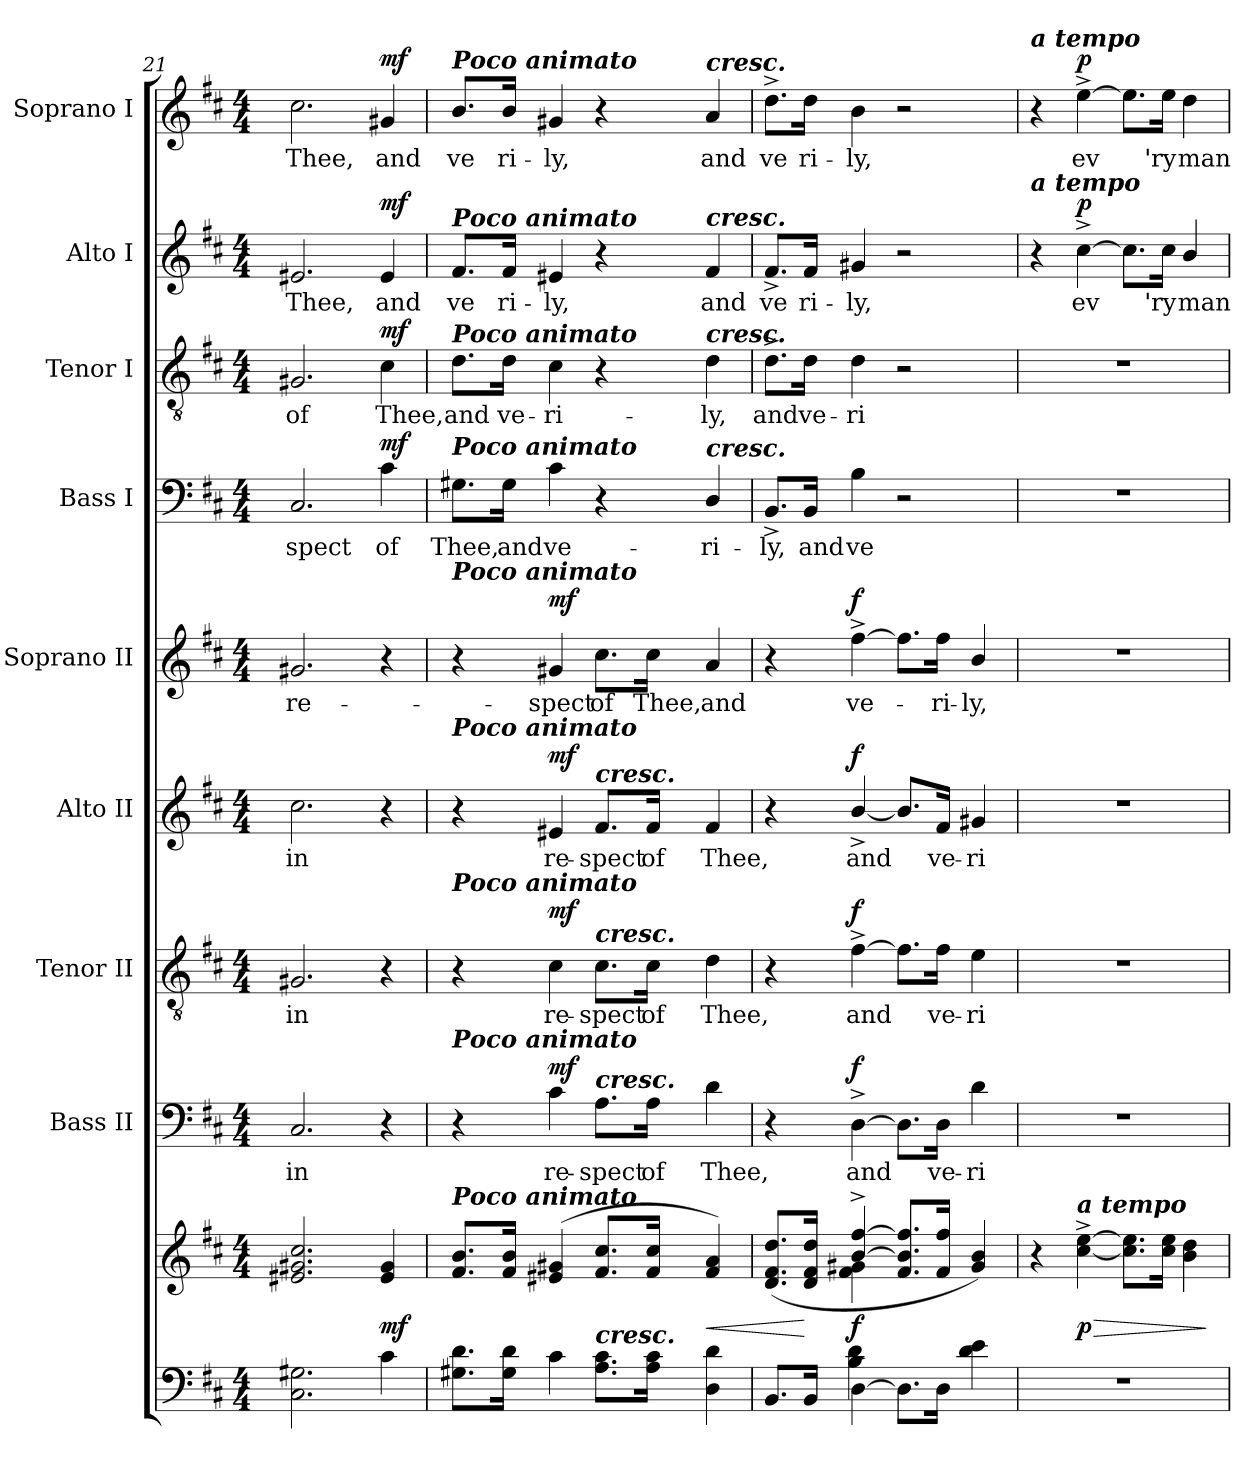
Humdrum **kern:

**kern	**kern	**dynam	**kern	**text	**dynam	**kern	**text	**dynam	**kern	**text	**dynam	**kern	**text	**dynam	**kern	**text	**dynam	**kern	**text	**dynam	**kern	**text	**dynam	**kern	**text	**dynam
*part10	*part9	*part9	*part8	*part8	*part8	*part7	*part7	*part7	*part6	*part6	*part6	*part5	*part5	*part5	*part4	*part4	*part4	*part3	*part3	*part3	*part2	*part2	*part2	*part1	*part1	*part1
*staff10	*staff9	*staff9	*staff8	*staff8	*staff8	*staff7	*staff7	*staff7	*staff6	*staff6	*staff6	*staff5	*staff5	*staff5	*staff4	*staff4	*staff4	*staff3	*staff3	*staff3	*staff2	*staff2	*staff2	*staff1	*staff1	*staff1
*	*	*	*I"Bass II	*	*	*I"Tenor II	*	*	*I"Alto II	*	*	*I"Soprano II	*	*	*I"Bass I	*	*	*I"Tenor I	*	*	*I"Alto I	*	*	*I"Soprano I	*	*
*	*	*	*I'B2	*	*	*I'T2	*	*	*I'A2	*	*	*I'S2	*	*	*I'B1	*	*	*I'T1	*	*	*I'A1	*	*	*I'S1	*	*
*clefF4	*clefG2	*	*clefF4	*	*	*clefGv2	*	*	*clefG2	*	*	*clefG2	*	*	*clefF4	*	*	*clefGv2	*	*	*clefG2	*	*	*clefG2	*	*
*k[f#c#]	*k[f#c#]	*	*k[f#c#]	*	*	*k[f#c#]	*	*	*k[f#c#]	*	*	*k[f#c#]	*	*	*k[f#c#]	*	*	*k[f#c#]	*	*	*k[f#c#]	*	*	*k[f#c#]	*	*
*D:	*D:	*	*D:	*	*	*D:	*	*	*D:	*	*	*D:	*	*	*D:	*	*	*D:	*	*	*D:	*	*	*D:	*	*
*M4/4	*M4/4	*	*M4/4	*	*	*M4/4	*	*	*M4/4	*	*	*M4/4	*	*	*M4/4	*	*	*M4/4	*	*	*M4/4	*	*	*M4/4	*	*
=21	=21	=21	=21	=21	=21	=21	=21	=21	=21	=21	=21	=21	=21	=21	=21	=21	=21	=21	=21	=21	=21	=21	=21	=21	=21	=21
*^	*^	*	*	*	*	*	*	*	*	*	*	*	*	*	*	*	*	*	*	*	*	*	*	*	*	*
!	!	!	!	!	!	!LO:LY:b	!	!	!LO:LY:b	!	!	!LO:LY:b	!	!	!LO:LY:b	!	!	!LO:LY:b	!	!	!LO:LY:b	!	!	!LO:LY:b	!	!	!LO:LY:b	!
1ryy	2.C#\ 2.G#X\	2.e#/ 2.g#/ 2.cc#/	1ryy	.	2.C#/	in	.	2.G#X/	in	.	2.cc#\	in	.	2.g#X/	re-	.	2.C#/	-spect	.	2.G#X/	of	.	2.e#X/	Thee,	.	2.cc#\	Thee,	.
!	!	!	!	!LO:DY:b	!	!	!	!	!	!	!	!	!	!	!	!	!	!LO:LY:b	!LO:DY:b	!	!LO:LY:b	!LO:DY:b	!	!LO:LY:b	!LO:DY:b	!	!LO:LY:b	!LO:DY:b
.	4c#\	4e#/ 4g#/	.	mf	4r	.	.	4r	.	.	4r	.	.	4r	.	.	4c#\	of	mf	4c#\	Thee,	mf	4e#/	and	mf	4g#X/	and	mf
!!LO:PB:g=z
=22	=22	=22	=22	=22	=22	=22	=22	=22	=22	=22	=22	=22	=22	=22	=22	=22	=22	=22	=22	=22	=22	=22	=22	=22	=22	=22	=22	=22
!	!	!	!	!	!	!	!	!	!	!	!	!	!	!	!	!	!	!	!	!	!	!	!	!	!	!LO:TX:a:Bi:t=Poco animato	!	!
!	!	!	!	!	!	!	!	!	!	!	!	!	!	!	!	!	!	!	!	!	!	!	!LO:TX:a:Bi:t=Poco animato	!	!	!	!	!
!	!	!	!	!	!	!	!	!	!	!	!	!	!	!	!	!	!	!	!	!LO:TX:a:Bi:t=Poco animato	!	!	!	!	!	!	!	!
!	!	!	!	!	!	!	!	!	!	!	!	!	!	!	!	!	!LO:TX:a:Bi:t=Poco animato	!	!	!	!	!	!	!	!	!	!	!
!	!	!	!	!	!	!	!	!	!	!	!	!	!	!LO:TX:a:Bi:t=Poco animato	!	!	!	!	!	!	!	!	!	!	!	!	!	!
!	!	!	!	!	!	!	!	!	!	!	!LO:TX:a:Bi:t=Poco animato	!	!	!	!	!	!	!	!	!	!	!	!	!	!	!	!	!
!	!	!	!	!	!	!	!	!LO:TX:a:Bi:t=Poco animato	!	!	!	!	!	!	!	!	!	!	!	!	!	!	!	!	!	!	!	!
!	!	!	!	!	!LO:TX:a:Bi:t=Poco animato	!	!	!	!	!	!	!	!	!	!	!	!	!	!	!	!	!	!	!	!	!	!	!
!	!	!LO:TX:a:Bi:t=Poco animato	!	!	!	!	!	!	!	!	!	!	!	!	!	!	!	!	!	!	!	!	!	!	!	!	!	!
!	!	!	!	!	!	!	!	!	!	!	!	!	!	!	!	!	!	!LO:LY:b	!	!	!LO:LY:b	!	!	!LO:LY:b	!	!	!LO:LY:b	!
8.G#X\ 8.d\L	1ryy	8.f#/ 8.b/L	1ryy	.	4r	.	.	4r	.	.	4r	.	.	4r	.	.	8.G#X\L	Thee,	.	8.d\L	and	.	8.f#/L	ve	.	8.b/L	ve	.
!	!	!	!	!	!	!	!	!	!	!	!	!	!	!	!	!	!	!LO:LY:b	!	!	!LO:LY:b	!	!	!LO:LY:b	!	!	!LO:LY:b	!
16G#\ 16d\Jk	.	16f#/ 16b/Jk	.	.	.	.	.	.	.	.	.	.	.	.	.	.	16G#\Jk	and	.	16d\Jk	ve-	.	16f#/Jk	ri-	.	16b/Jk	ri-	.
!	!	!	!	!	!	!LO:LY:b	!LO:DY:b	!	!LO:LY:b	!LO:DY:b	!	!LO:LY:b	!LO:DY:b	!	!LO:LY:b	!LO:DY:b	!	!LO:LY:b	!	!	!LO:LY:b	!	!	!LO:LY:b	!	!	!LO:LY:b	!
4c#\	.	(>4e#X/ 4g#X/	.	.	4c#\	re-	mf	4c#\	re-	mf	4e#X/	re-	mf	4g#X/	-spect	mf	4c#\	ve-	.	4c#\	-ri-	.	4e#X/	-ly,	.	4g#X/	-ly,	.
!	!	!	!	!	!	!	!	!	!	!	!LO:TX:a:Bi:t=cresc.	!	!	!	!	!	!	!	!	!	!	!	!	!	!	!	!	!
!	!	!	!	!	!	!	!	!LO:TX:a:Bi:t=cresc.	!	!	!	!	!	!	!	!	!	!	!	!	!	!	!	!	!	!	!	!
!	!	!	!	!	!LO:TX:a:Bi:t=cresc.	!	!	!	!	!	!	!	!	!	!	!	!	!	!	!	!	!	!	!	!	!	!	!
!LO:TX:a:Bi:t=cresc.	!	!	!	!	!	!	!	!	!	!	!	!	!	!	!	!	!	!	!	!	!	!	!	!	!	!	!	!
!	!	!	!	!	!	!LO:LY:b	!	!	!LO:LY:b	!	!	!LO:LY:b	!	!	!LO:LY:b	!	!	!	!	!	!	!	!	!	!	!	!	!
8.A\ 8.c#\L	.	8.f#/ 8.cc#/L	.	.	8.A\L	-spect	.	8.c#\L	-spect	.	8.f#/L	-spect	.	8.cc#\L	of	.	4r	.	.	4r	.	.	4r	.	.	4r	.	.
!	!	!	!	!	!	!LO:LY:b	!	!	!LO:LY:b	!	!	!LO:LY:b	!	!	!LO:LY:b	!	!	!	!	!	!	!	!	!	!	!	!	!
16A\ 16c#\Jk	.	16f#/ 16cc#/Jk	.	.	16A\Jk	of	.	16c#\Jk	of	.	16f#/Jk	of	.	16cc#\Jk	Thee,	.	.	.	.	.	.	.	.	.	.	.	.	.
!	!	!	!	!	!	!	!	!	!	!	!	!	!	!	!	!	!	!	!	!	!	!	!	!	!	!LO:TX:a:Bi:t=cresc.	!	!
!	!	!	!	!	!	!	!	!	!	!	!	!	!	!	!	!	!	!	!	!	!	!	!LO:TX:a:Bi:t=cresc.	!	!	!	!	!
!	!	!	!	!	!	!	!	!	!	!	!	!	!	!	!	!	!	!	!	!LO:TX:a:Bi:t=cresc.	!	!	!	!	!	!	!	!
!	!	!	!	!	!	!	!	!	!	!	!	!	!	!	!	!	!LO:TX:a:Bi:t=cresc.	!	!	!	!	!	!	!	!	!	!	!
!	!	!	!	!LO:HP:b	!	!LO:LY:b	!	!	!LO:LY:b	!	!	!LO:LY:b	!	!	!LO:LY:b	!	!	!LO:LY:b	!	!	!LO:LY:b	!	!	!LO:LY:b	!	!	!LO:LY:b	!
4D\ 4d\	.	4f#/ 4a/)	.	<	4d\	Thee,	.	4d\	Thee,	.	4f#/	Thee,	.	4a/	and	.	4D/	-ri-	.	4d\	-ly,	.	4f#/	and	.	4a/	and	.
=23	=23	=23	=23	=23	=23	=23	=23	=23	=23	=23	=23	=23	=23	=23	=23	=23	=23	=23	=23	=23	=23	=23	=23	=23	=23	=23	=23	=23
!	!	!	!	!	!	!	!	!	!	!	!	!	!	!	!	!	!	!LO:LY:b	!	!	!LO:LY:b	!	!	!LO:LY:b	!	!	!LO:LY:b	!
8.BB/L	4ryy	(>8.d/ 8.f#/ 8.dd/L	4ryy	.	4r	.	.	4r	.	.	4r	.	.	4r	.	.	8.BB^</L	-ly,	.	8.d^>\L	and	.	8.f#^</L	ve	.	8.dd^>\L	ve	.
!	!	!	!	!	!	!	!	!	!	!	!	!	!	!	!	!	!	!LO:LY:b	!	!	!LO:LY:b	!	!	!LO:LY:b	!	!	!LO:LY:b	!
16BB/Jk	.	16d/ 16f#/ 16dd/Jk	.	[	.	.	.	.	.	.	.	.	.	.	.	.	16BB/Jk	and	.	16d\Jk	ve-	.	16f#/Jk	ri-	.	16dd\Jk	ri-	.
!	!	!	!	!LO:DY:b	!	!LO:LY:b	!LO:DY:b	!	!LO:LY:b	!LO:DY:b	!	!LO:LY:b	!LO:DY:b	!	!LO:LY:b	!LO:DY:b	!	!LO:LY:b	!	!	!LO:LY:b	!	!	!LO:LY:b	!	!	!LO:LY:b	!
[<4D^<\	4B\ 4d\	[>4b/^> [>4ff#/^>	4f#\ 4g#X\	f	[4D^>\	and	f	[4f#^>\	and	f	[4b^>/	and	f	[4ff#^>\	ve-	f	4B\	ve-	.	4d\	-ri-	.	4g#X/	-ly,	.	4b\	-ly,	.
8.D\L]	2ryy	8.f#/ 8.b/] 8.ff#/]L	2ryy	.	8.D\L]	.	.	8.f#\L]	.	.	8.b/L]	.	.	8.ff#\L]	.	.	2r	.	.	2r	.	.	2r	.	.	2r	.	.
!	!	!	!	!	!	!LO:LY:b	!	!	!LO:LY:b	!	!	!LO:LY:b	!	!	!LO:LY:b	!	!	!	!	!	!	!	!	!	!	!	!	!
16D\Jk	.	16f#/ 16ff#/Jk	.	.	16D\Jk	ve-	.	16f#\Jk	ve-	.	16f#/Jk	ve-	.	16ff#\Jk	-ri-	.	.	.	.	.	.	.	.	.	.	.	.	.
!	!	!	!	!	!	!LO:LY:b	!	!	!LO:LY:b	!	!	!LO:LY:b	!	!	!LO:LY:b	!	!	!	!	!	!	!	!	!	!	!	!	!
4d\ 4e\	.	4g#/ 4b/)	.	.	4d\	-ri-	.	4e\	-ri-	.	4g#X/	-ri-	.	4b/	-ly,	.	.	.	.	.	.	.	.	.	.	.	.	.
*v	*v	*	*	*	*	*	*	*	*	*	*	*	*	*	*	*	*	*	*	*	*	*	*	*	*	*	*	*
=24	=24	=24	=24	=24	=24	=24	=24	=24	=24	=24	=24	=24	=24	=24	=24	=24	=24	=24	=24	=24	=24	=24	=24	=24	=24	=24	=24
!	!	!	!	!	!	!	!	!	!	!	!	!	!	!	!	!	!	!	!	!	!	!	!	!	!LO:TX:a:Bi:t=a tempo	!	!
!	!	!	!	!	!	!	!	!	!	!	!	!	!	!	!	!	!	!	!	!	!	!LO:TX:a:Bi:t=a tempo	!	!	!	!	!
1r	4r	1ryy	.	1r	.	.	1r	.	.	1r	.	.	1r	.	.	1r	.	.	1r	.	.	4r	.	.	4r	.	.
!	!LO:TX:a:Bi:t=a tempo	!	!	!	!	!	!	!	!	!	!	!	!	!	!	!	!	!	!	!	!	!	!	!	!	!	!
!	!	!	!LO:HP:b	!	!	!	!	!	!	!	!	!	!	!	!	!	!	!	!	!	!	!	!LO:LY:b	!	!	!LO:LY:b	!
!	!	!	!LO:DY:n=1:b	!	!	!	!	!	!	!	!	!	!	!	!	!	!	!	!	!	!	!	!	!LO:DY:b	!	!	!LO:DY:b
.	[4cc#\^> [4ee\^>	.	> p	.	.	.	.	.	.	.	.	.	.	.	.	.	.	.	.	.	.	[4cc#^>\	ev­	p	[4ee^>\	ev­	p
.	8.cc#\] 8.ee\]L	.	.	.	.	.	.	.	.	.	.	.	.	.	.	.	.	.	.	.	.	8.cc#\L]	.	.	8.ee\L]	.	.
!	!	!	!	!	!	!	!	!	!	!	!	!	!	!	!	!	!	!	!	!	!	!	!LO:LY:b	!	!	!LO:LY:b	!
.	16cc#\ 16ee\Jk	.	.	.	.	.	.	.	.	.	.	.	.	.	.	.	.	.	.	.	.	16cc#\Jk	'ry	.	16ee\Jk	'ry	.
!	!	!	!	!	!	!	!	!	!	!	!	!	!	!	!	!	!	!	!	!	!	!	!LO:LY:b	!	!	!LO:LY:b	!
.	4b\ 4dd\	.	.	.	.	.	.	.	.	.	.	.	.	.	.	.	.	.	.	.	.	4b/	man	.	4dd\	man	.
*	*v	*v	*	*	*	*	*	*	*	*	*	*	*	*	*	*	*	*	*	*	*	*	*	*	*	*	*
.	.	]	.	.	.	.	.	.	.	.	.	.	.	.	.	.	.	.	.	.	.	.	.	.	.	.
=	=	=	=	=	=	=	=	=	=	=	=	=	=	=	=	=	=	=	=	=	=	=	=	=	=	=
*-	*-	*-	*-	*-	*-	*-	*-	*-	*-	*-	*-	*-	*-	*-	*-	*-	*-	*-	*-	*-	*-	*-	*-	*-	*-	*-
